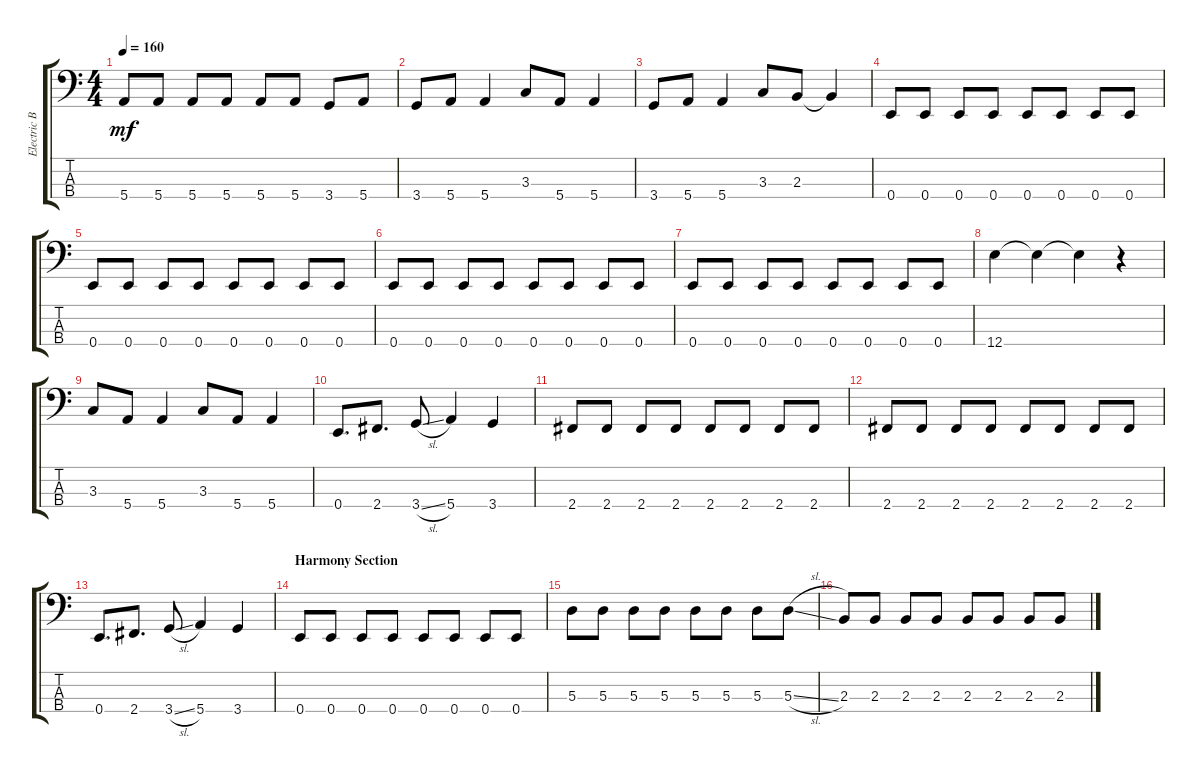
\track ("Electric Bass" "Electric B") {instrument electricbassfinger}
\staff {score tabs}
\tuning (G2 D2 A1 E1) {hide}
\ts (4 4)
\tempo 160
\clef f4
\ks c
5.4.8{dy mf} 5.4.8 5.4.8 5.4.8 5.4.8 5.4.8 3.4.8 5.4.8 |
3.4.8 5.4.8 5.4.4 3.3.8 5.4.8 5.4.4 |
3.4.8 5.4.8 5.4.4 3.3.8 2.3.8 2.3{t}.4 |
0.4.8 0.4.8 0.4.8 0.4.8 0.4.8 0.4.8 0.4.8 0.4.8 |
0.4.8 0.4.8 0.4.8 0.4.8 0.4.8 0.4.8 0.4.8 0.4.8 |
0.4.8 0.4.8 0.4.8 0.4.8 0.4.8 0.4.8 0.4.8 0.4.8 |
0.4.8 0.4.8 0.4.8 0.4.8 0.4.8 0.4.8 0.4.8 0.4.8 |
12.4.4 12.4{t}.4 12.4{t}.4 r.4 |
3.3.8 5.4.8 5.4.4 3.3.8 5.4.8 5.4.4 |
0.4.8{d} 2.4.8{d} 3.4{sl}.8 5.4.4 3.4.4 |
2.4.8 2.4.8 2.4.8 2.4.8 2.4.8 2.4.8 2.4.8 2.4.8 |
2.4.8 2.4.8 2.4.8 2.4.8 2.4.8 2.4.8 2.4.8 2.4.8 |
0.4.8{d} 2.4.8{d} 3.4{sl}.8 5.4.4 3.4.4 |
\section ("" "Harmony Section")
0.4.8 0.4.8 0.4.8 0.4.8 0.4.8 0.4.8 0.4.8 0.4.8 |
5.3.8 5.3.8 5.3.8 5.3.8 5.3.8 5.3.8 5.3.8 5.3{sl}.8 |
2.3.8 2.3.8 2.3.8 2.3.8 2.3.8 2.3.8 2.3.8 2.3.8
